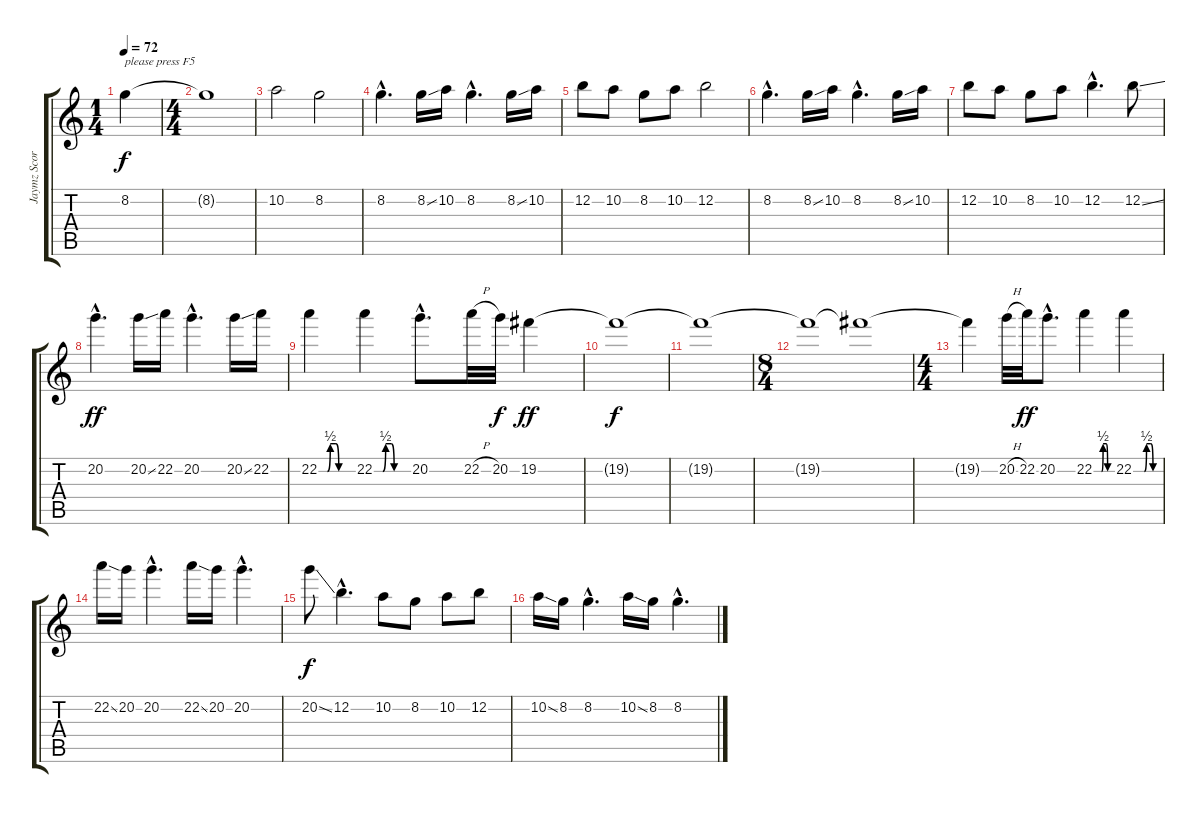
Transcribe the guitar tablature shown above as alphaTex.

\track ("Jaymz Scorpion" "Jaymz Scor") {instrument distortionguitar}
\staff {score tabs}
\tuning (E4 B3 G3 D3 A2 E2) {hide}
\ts (1 4)
\tempo 72
\clef g2
\ks c
8.2.4{txt "please press F5" dy f instrument distortionguitar} |
\ts (4 4)
8.2{t}.1{volume 14} |
10.2.2 8.2.2 |
8.2{hac}.4{d volume 12} 8.2{ss}.16 10.2.16 8.2{hac}.4{d} 8.2{ss}.16 10.2.16 |
12.2.8 10.2.8 8.2.8 10.2.8 12.2.2 |
8.2{hac}.4{d volume 10} 8.2{ss}.16 10.2.16 8.2{hac}.4{d} 8.2{ss}.16 10.2.16 |
12.2.8 10.2.8 8.2.8 10.2.8 12.2{hac}.4{d} 12.2{ss}.8 |
20.2{hac}.4{d dy ff volume 8} 20.2{ss}.16 22.2.16 20.2{hac}.4{d} 20.2{ss}.16 22.2.16 |
22.2{be (custom 0 0 15 0 20 2 30 2 35 0 60 0)}.4 22.2{be (custom 0 0 15 0 20 2 30 2 35 0 60 0)}.4 20.2{hac}.8{d} 22.2{h}.32 20.2.32{dy f} 19.2.4{dy ff} |
19.2{t}.1{dy f volume 6} |
19.2{t}.1 |
\ts (8 4)
19.2{t}.1{volume 8} 19.2{t}.1 |
\ts (4 4)
19.2{t}.4{volume 10} 20.2{h}.32 22.2.32{dy ff} 20.2{hac}.8{d} 22.2{be (custom 0 0 25 0 30 2 40 2 45 0 60 0)}.4 22.2{be (custom 0 0 25 0 30 2 40 2 45 0 60 0)}.4 |
22.2{ss}.16 20.2.16 20.2{hac}.4{d} 22.2{ss}.16 20.2.16 20.2{hac}.4{d} |
20.2{ss}.8{dy f volume 12} 12.2{hac}.4{d} 10.2.8 8.2.8 10.2.8 12.2.8 |
10.2{ss}.16 8.2.16 8.2{hac}.4{d} 10.2{ss}.16 8.2.16 8.2{hac}.4{d}
